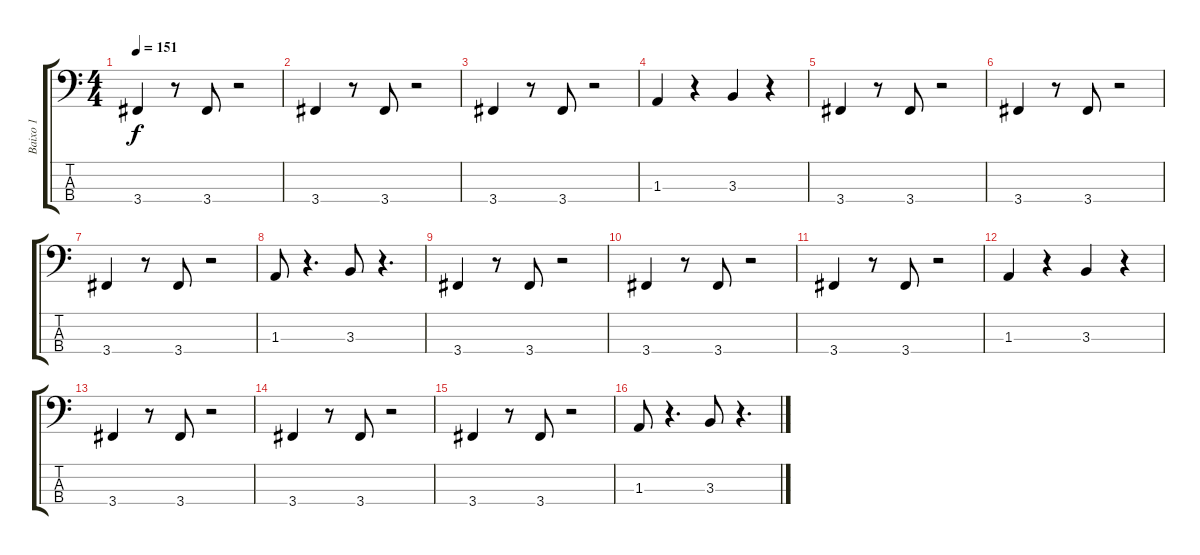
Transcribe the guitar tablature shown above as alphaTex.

\track ("Baixo 1" "Baixo 1") {instrument synthbass1}
\staff {score tabs}
\tuning (Gb2 Db2 Ab1 Eb1) {hide}
\ts (4 4)
\tempo 151
\clef f4
\ks c
3.4.4{dy f instrument synthbass1} r.8 3.4.8 r.2 |
3.4.4 r.8 3.4.8 r.2 |
3.4.4 r.8 3.4.8 r.2 |
1.3.4 r.4 3.3.4 r.4 |
3.4.4 r.8 3.4.8 r.2 |
3.4.4 r.8 3.4.8 r.2 |
3.4.4 r.8 3.4.8 r.2 |
1.3.8 r.4{d} 3.3.8 r.4{d} |
3.4.4 r.8 3.4.8 r.2 |
3.4.4 r.8 3.4.8 r.2 |
3.4.4 r.8 3.4.8 r.2 |
1.3.4 r.4 3.3.4 r.4 |
3.4.4 r.8 3.4.8 r.2 |
3.4.4 r.8 3.4.8 r.2 |
3.4.4 r.8 3.4.8 r.2 |
1.3.8 r.4{d} 3.3.8 r.4{d}
